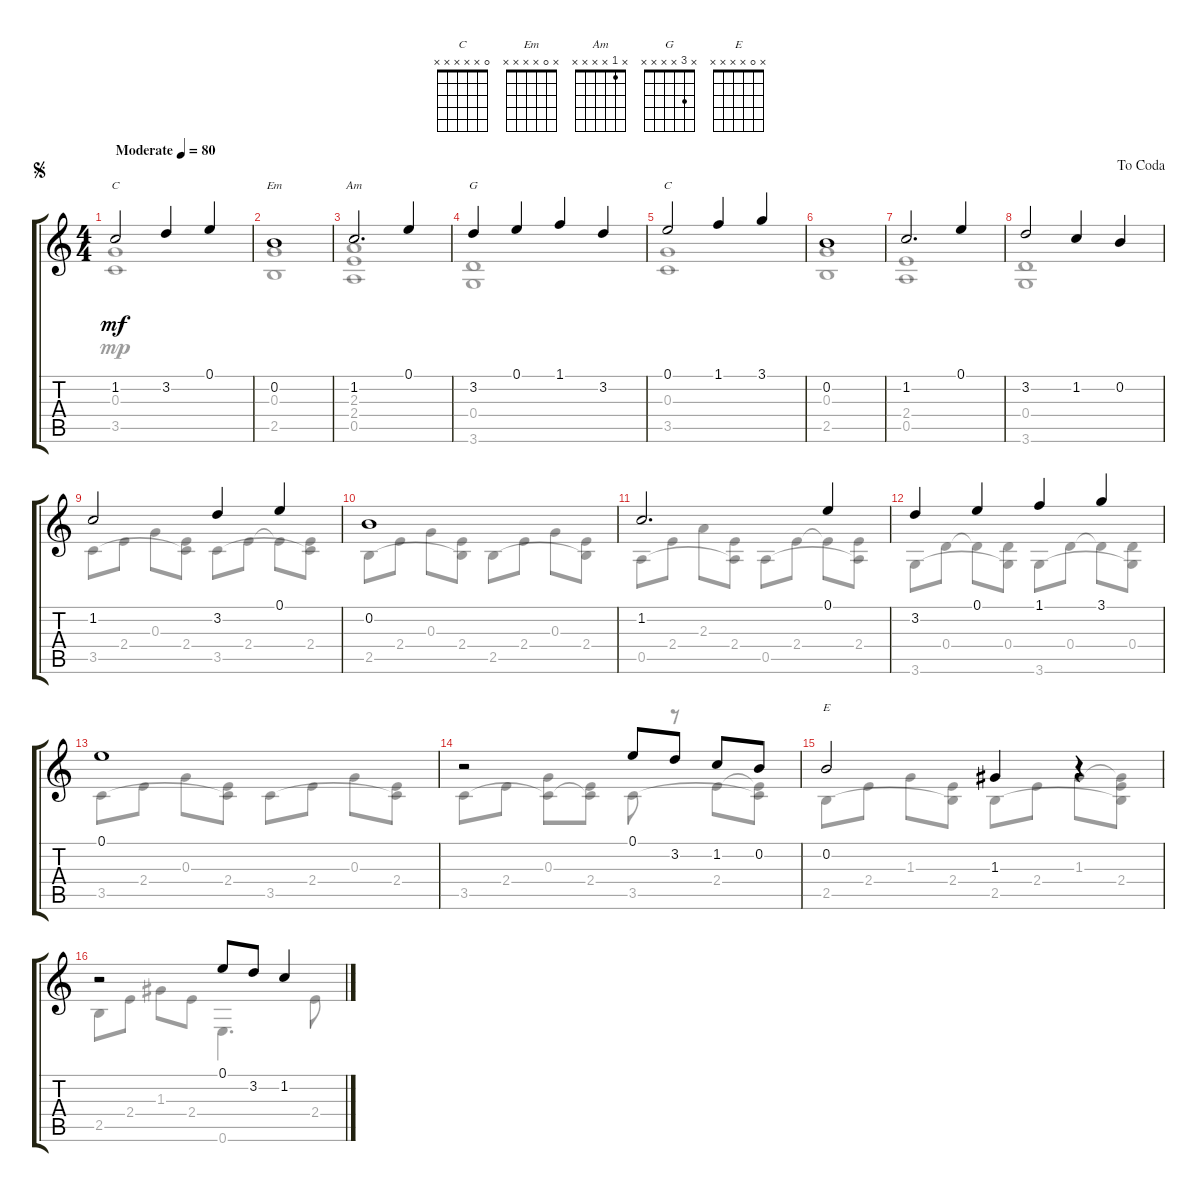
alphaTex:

\track "" {instrument acousticguitarsteel}
\staff {score tabs}
\tuning (E4 B3 G3 D3 A2 E2) {hide}
\chord ("C" x 1 x x x x)
\chord ("Em" x 0 x x x x)
\chord ("Am" x 1 x x x x)
\chord ("G" x 3 x x x x)
\chord ("C" 0 x x x x x)
\chord ("E" x 0 x x x x)
\voice
\ts (4 4)
\jump segno
\tempo (80 "Moderate")
\clef g2
\ks c
1.2.2{ch "C" dy mf instrument acousticguitarsteel} 3.2.4 0.1.4 |
0.2.1{ch "Em"} |
1.2.2{d ch "Am"} 0.1.4 |
3.2.4{ch "G"} 0.1.4 1.1.4 3.2.4 |
0.1.2{ch "C"} 1.1.4 3.1.4 |
0.2.1 |
1.2.2{d} 0.1.4 |
\jump dacoda
3.2.2 1.2.4 0.2.4 |
1.2.2 3.2.4 0.1.4 |
0.2.1 |
1.2.2{d} 0.1.4 |
3.2.4 0.1.4 1.1.4 3.1.4 |
0.1.1 |
r.2 0.1.8 3.2.8 1.2.8 0.2.8 |
0.2.2{ch "E"} 1.3.4 r.4 |
r.2 0.1.8 3.2.8 1.2.4
\voice
\clef g2
\ottava regular
\simile none
\ks c
(0.3 3.5).1{dy mp} |
(0.3 2.5).1 |
(2.3 2.4 0.5).1 |
(0.4 3.6).1 |
(0.3 3.5).1 |
(0.3 2.5).1 |
(2.4 0.5).1 |
(0.4 3.6).1 |
3.5.8 2.4.8 0.3.8 (2.4 3.5{t}).8 3.5.8 2.4.8 2.4{t}.8 (2.4 3.5{t}).8 |
2.5.8 2.4.8 0.3.8 (2.4 2.5{t}).8 2.5.8 2.4.8 0.3.8 (2.4 2.5{t}).8 |
0.5.8 2.4.8 2.3.8 (2.4 0.5{t}).8 0.5.8 2.4.8 2.4{t}.8 (2.4 0.5{t}).8 |
3.6.8 0.4.8 0.4{t}.8 (0.4 3.6{t}).8 3.6.8 0.4.8 0.4{t}.8 (0.4 3.6{t}).8 |
3.5.8 2.4.8 0.3.8 (2.4 3.5{t}).8 3.5.8 2.4.8 0.3.8 (2.4 3.5{t}).8 |
3.5.8 2.4.8 (0.3 3.5{t}).8 (2.4 3.5{t}).8 3.5.8 r.8 2.4.8 (2.4{t} 3.5{t}).8 |
2.5.8 2.4.8 1.3.8 (2.4 2.5{t}).8 2.5.8 2.4.8 1.3.8 (1.3{t} 2.4 2.5{t}).8 |
2.5.8 2.4.8 1.3.8 2.4.8 0.6.4{d} 2.4.8
